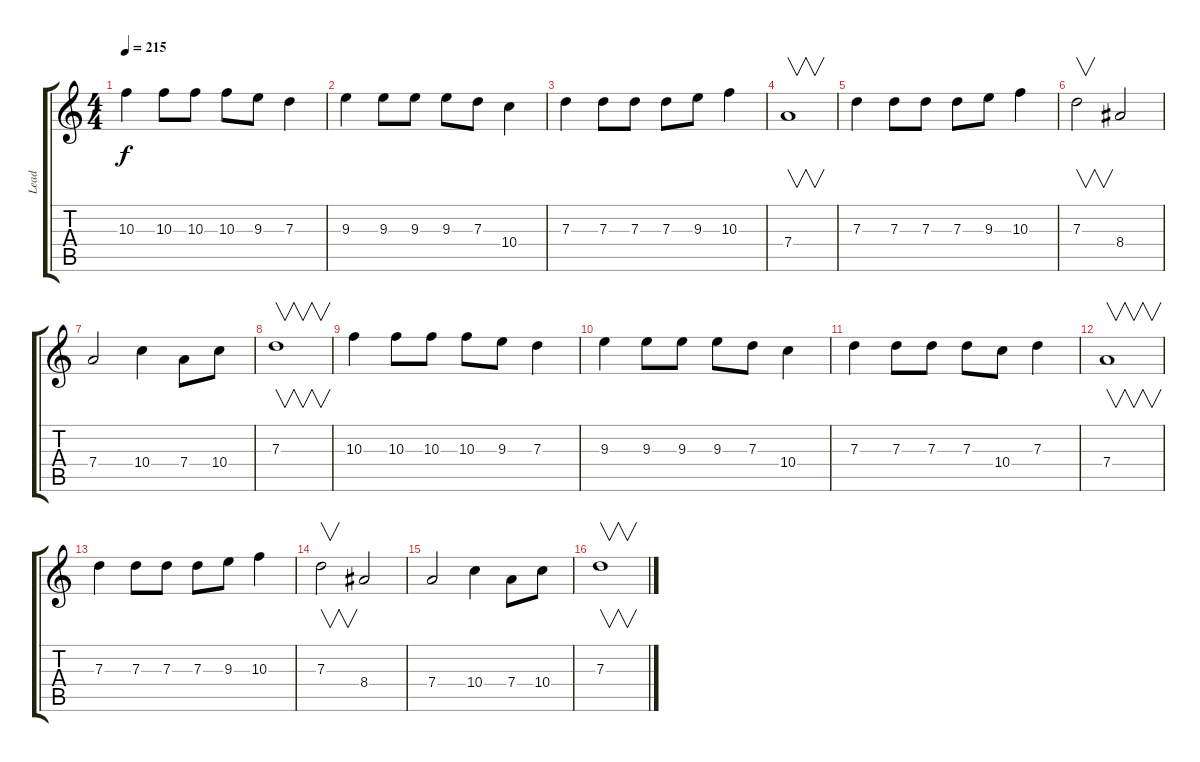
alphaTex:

\track ("Lead" "Lead") {instrument distortionguitar}
\staff {score tabs}
\tuning (E4 B3 G3 D3 A2 E2) {hide}
\ts (4 4)
\tempo 215
\clef g2
\ks c
10.3.4{dy f instrument distortionguitar} 10.3.8 10.3.8 10.3.8 9.3.8 7.3.4 |
9.3.4 9.3.8 9.3.8 9.3.8 7.3.8 10.4.4 |
7.3.4 7.3.8 7.3.8 7.3.8 9.3.8 10.3.4 |
7.4.1{v} |
7.3.4 7.3.8 7.3.8 7.3.8 9.3.8 10.3.4 |
7.3.2{v} 8.4.2 |
7.4.2 10.4.4 7.4.8 10.4.8 |
7.3.1{v} |
10.3.4 10.3.8 10.3.8 10.3.8 9.3.8 7.3.4 |
9.3.4 9.3.8 9.3.8 9.3.8 7.3.8 10.4.4 |
7.3.4 7.3.8 7.3.8 7.3.8 10.4.8 7.3.4 |
7.4.1{v} |
7.3.4 7.3.8 7.3.8 7.3.8 9.3.8 10.3.4 |
7.3.2{v} 8.4.2 |
7.4.2 10.4.4 7.4.8 10.4.8 |
7.3.1{v}
